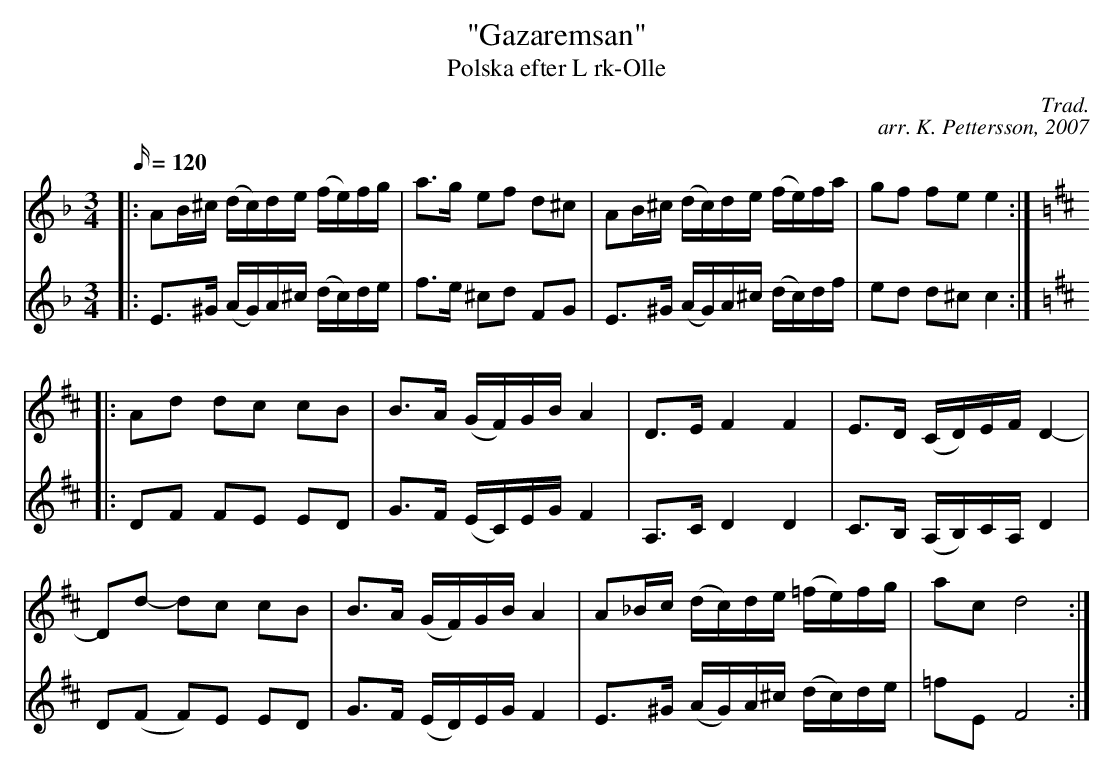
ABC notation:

X:1
T: "Gazaremsan"
T: Polska efter L rk-Olle
C: Trad.
C: arr. K. Pettersson, 2007
M: 3/4
L: 1/16
Q: 120
K: Dm
V: 1
|: A2B^c (dc)de (fe)fg | a3g e2f2 d2^c2 | A2B^c (dc)de (fe)fa | g2f2 f2e2 e4 :|
K: D
|: A2d2 d2c2 c2B2 | B3A (GF)GB A4 | D3E F4 F4 | E3D (CD)EF D4- |
D2d2- d2c2 c2B2 | B3A (GF)GB A4 | A2_Bc (dc)de (=fe)fg | a2c2 d8 :|
V: 2
|: E3^G (AG)A^c (dc)de | f3e ^c2d2 F2G2 | E3^G (AG)A^c (dc)df | e2d2 d2^c2 c4 :|
K: D
|: D2F2 F2E2 E2D2 | G3F (EC)EG F4 | A,3CD4D4 | C3B, (A,B,)CA,D4 | D2(F2 F2)E2 E2D2 | G3F (ED)EGF4 | E3^G (AG)A^c (dc)de | =f2E2 F8 :|
